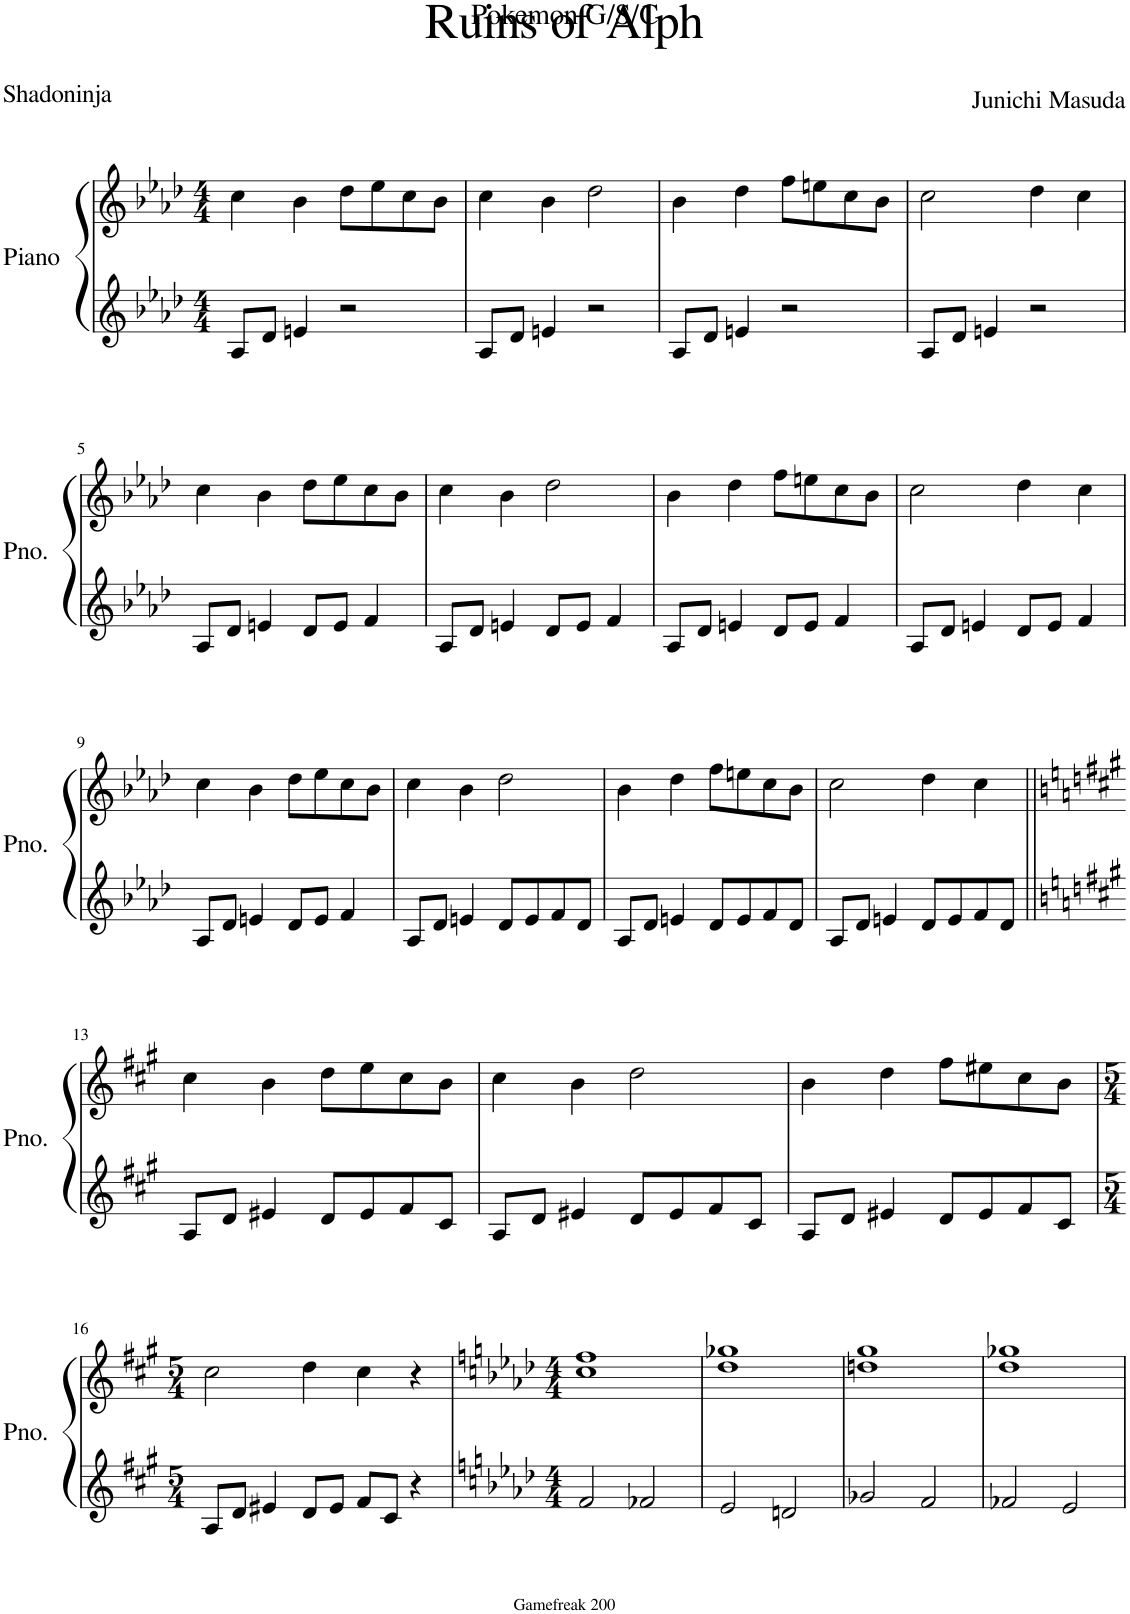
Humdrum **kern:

**kern	**kern
*part1	*part1
*staff2	*staff1
*I"Piano	*
*I'Pno.	*
*clefG2	*clefG2
*k[b-e-a-d-]	*k[b-e-a-d-]
*M4/4	*M4/4
=1	=1
8A-/L	4cc\
8d-/J	.
4en/	4b-\
2r	8dd-\L
.	8ee-\
.	8cc\
.	8b-\J
=2	=2
8A-/L	4cc\
8d-/J	.
4en/	4b-\
2r	2dd-\
=3	=3
8A-/L	4b-\
8d-/J	.
4en/	4dd-\
2r	8ff\L
.	8een\
.	8cc\
.	8b-\J
=4	=4
8A-/L	2cc\
8d-/J	.
4en/	.
2r	4dd-\
.	4cc\
!!LO:LB:g=z
=5	=5
8A-/L	4cc\
8d-/J	.
4en/	4b-\
8d-/L	8dd-\L
8e/J	8ee-\
4f/	8cc\
.	8b-\J
=6	=6
8A-/L	4cc\
8d-/J	.
4en/	4b-\
8d-/L	2dd-\
8e/J	.
4f/	.
=7	=7
8A-/L	4b-\
8d-/J	.
4en/	4dd-\
8d-/L	8ff\L
8e/J	8een\
4f/	8cc\
.	8b-\J
=8	=8
8A-/L	2cc\
8d-/J	.
4en/	.
8d-/L	4dd-\
8e/J	.
4f/	4cc\
!!LO:LB:g=z
=9	=9
8A-/L	4cc\
8d-/J	.
4en/	4b-\
8d-/L	8dd-\L
8e/J	8ee-\
4f/	8cc\
.	8b-\J
=10	=10
8A-/L	4cc\
8d-/J	.
4en/	4b-\
8d-/L	2dd-\
8e/	.
8f/	.
8d-/J	.
=11	=11
8A-/L	4b-\
8d-/J	.
4en/	4dd-\
8d-/L	8ff\L
8e/	8een\
8f/	8cc\
8d-/J	8b-\J
=12	=12
8A-/L	2cc\
8d-/J	.
4en/	.
8d-/L	4dd-\
8e/	.
8f/	4cc\
8d-/J	.
!!LO:LB:g=z
=13||	=13||
*k[f#c#g#]	*k[f#c#g#]
8A/L	4cc#\
8d/J	.
4e#X/	4b\
8d/L	8dd\L
8e#/	8ee\
8f#/	8cc#\
8c#/J	8b\J
=14	=14
8A/L	4cc#\
8d/J	.
4e#X/	4b\
8d/L	2dd\
8e#/	.
8f#/	.
8c#/J	.
=15	=15
8A/L	4b\
8d/J	.
4e#X/	4dd\
8d/L	8ff#\L
8e#/	8ee#X\
8f#/	8cc#\
8c#/J	8b\J
!!LO:LB:g=z
=16	=16
*M5/4	*M5/4
8A/L	2cc#\
8d/J	.
4e#X/	.
8d/L	4dd\
8e#/J	.
8f#/L	4cc#\
8c#/J	.
4r	4r
=17	=17
*k[b-e-a-d-]	*k[b-e-a-d-]
*M4/4	*M4/4
2f/	1cc 1ff
2f-X/	.
=18	=18
2e-/	1dd- 1gg-X
2dn/	.
=19	=19
2g-X/	1ddn 1gg
2f/	.
=20	=20
2f-X/	1dd- 1gg-X
2e-/	.
=	=
*-	*-
